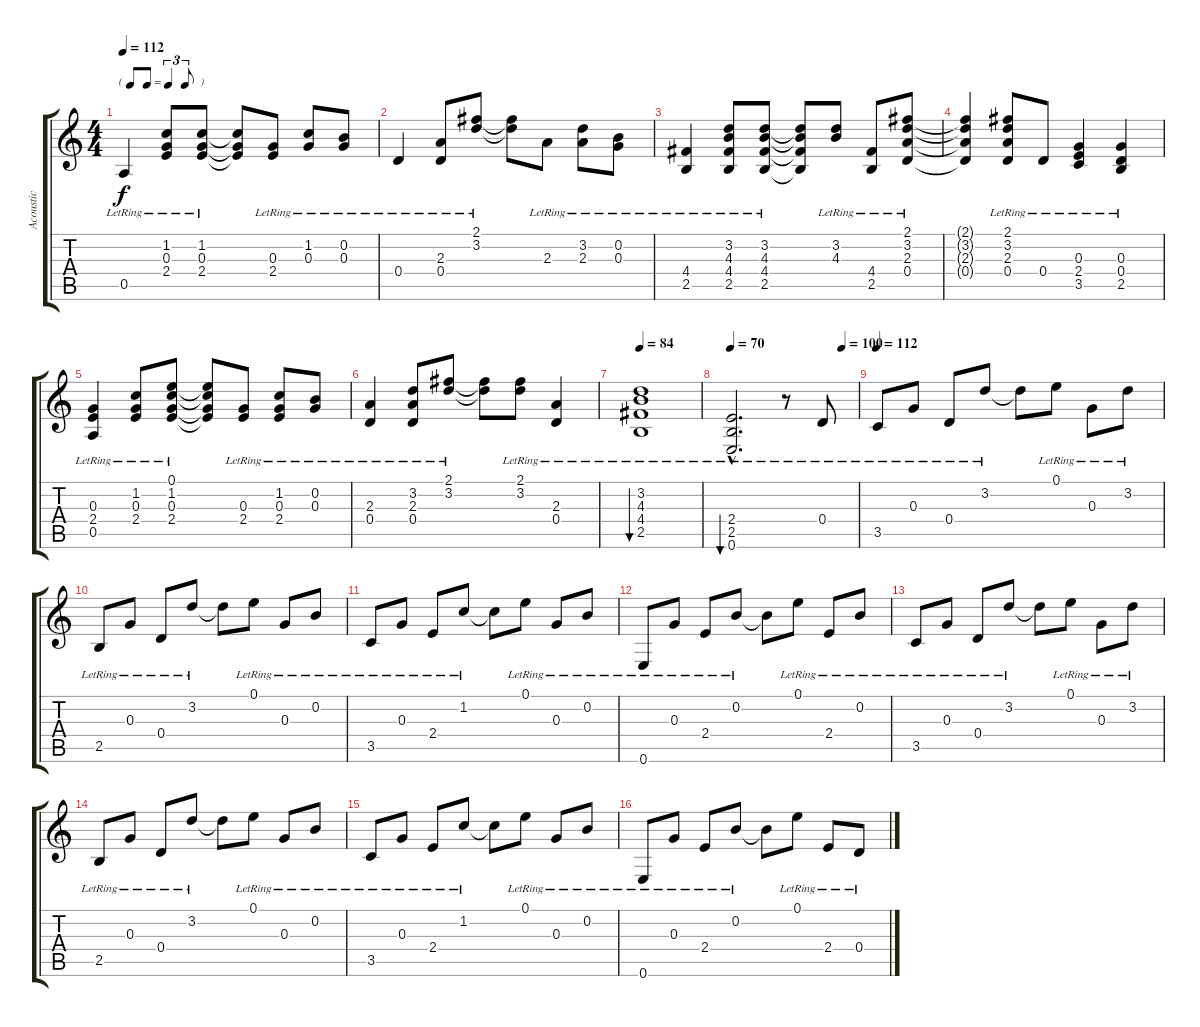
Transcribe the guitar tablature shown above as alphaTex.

\track ("Acoustic" "Acoustic") {instrument acousticguitarsteel}
\staff {score tabs}
\tuning (E4 B3 G3 D3 A2 E2) {hide}
\ts (4 4)
\tf triplet8th
\tempo 112
\clef g2
\ks c
0.5{lr}.4{dy f} (1.2{lr} 0.3{lr} 2.4{lr}).8 (1.2{lr} 0.3{lr} 2.4{lr}).8 (1.2{t} 0.3{t} 2.4{t}).8 (0.3{lr} 2.4{lr}).8 (1.2{lr} 0.3{lr}).8 (0.2{lr} 0.3{lr}).8 |
0.4{lr}.4 (2.3{lr} 0.4{lr}).8 (2.1{lr} 3.2{lr}).8 (2.1{t} 3.2{t}).8 2.3{lr}.8 (3.2{lr} 2.3{lr}).8 (0.2{lr} 0.3{lr}).8 |
(4.4{lr} 2.5{lr}).4 (3.2{lr} 4.3{lr} 4.4{lr} 2.5{lr}).8 (3.2{lr} 4.3{lr} 4.4{lr} 2.5{lr}).8 (3.2{t} 4.3{t} 4.4{t} 2.5{t}).8 (3.2{lr} 4.3{lr}).8 (4.4{lr} 2.5{lr}).8 (2.1{lr} 3.2{lr} 2.3{lr} 0.4{lr}).8 |
(2.1{t} 3.2{t} 2.3{t} 0.4{t}).4 (2.1{lr} 3.2{lr} 2.3{lr} 0.4{lr}).8 0.4{lr}.8 (0.3{lr} 2.4{lr} 3.5{lr}).4 (0.3{lr} 0.4{lr} 2.5{lr}).4 |
(0.3{lr} 2.4{lr} 0.5{lr}).4 (1.2{lr} 0.3{lr} 2.4{lr}).8 (0.1{lr} 1.2{lr} 0.3{lr} 2.4{lr}).8 (0.1{t} 1.2{t} 0.3{t} 2.4{t}).8 (0.3{lr} 2.4{lr}).8 (1.2{lr} 0.3{lr} 2.4{lr}).8 (0.2{lr} 0.3{lr}).8 |
(2.3{lr} 0.4{lr}).4 (3.2{lr} 2.3{lr} 0.4{lr}).8 (2.1{lr} 3.2{lr}).8 (2.1{t} 3.2{t}).8 (2.1{lr} 3.2{lr}).8 (2.3{lr} 0.4{lr}).4 |
\tempo 84
(3.2{lr} 4.3{lr} 4.4{lr} 2.5{lr}).1{bu 240} |
\tempo 70
\tempo (100 0.875)
(2.4{hac lr} 2.5{hac lr} 0.6{hac lr}).2{d bu 240} r.8 0.4{lr}.8 |
\tempo 112
3.5{lr}.8 0.3{lr}.8 0.4{lr}.8 3.2{lr}.8 3.2{t}.8 0.1{lr}.8 0.3{lr}.8 3.2{lr}.8 |
2.5{lr}.8 0.3{lr}.8 0.4{lr}.8 3.2{lr}.8 3.2{t}.8 0.1{lr}.8 0.3{lr}.8 0.2{lr}.8 |
3.5{lr}.8 0.3{lr}.8 2.4{lr}.8 1.2{lr}.8 1.2{t}.8 0.1{lr}.8 0.3{lr}.8 0.2{lr}.8 |
0.6{lr}.8 0.3{lr}.8 2.4{lr}.8 0.2{lr}.8 0.2{t}.8 0.1{lr}.8 2.4{lr}.8 0.2{lr}.8 |
3.5{lr}.8 0.3{lr}.8 0.4{lr}.8 3.2{lr}.8 3.2{t}.8 0.1{lr}.8 0.3{lr}.8 3.2{lr}.8 |
2.5{lr}.8 0.3{lr}.8 0.4{lr}.8 3.2{lr}.8 3.2{t}.8 0.1{lr}.8 0.3{lr}.8 0.2{lr}.8 |
3.5{lr}.8 0.3{lr}.8 2.4{lr}.8 1.2{lr}.8 1.2{t}.8 0.1{lr}.8 0.3{lr}.8 0.2{lr}.8 |
0.6{lr}.8 0.3{lr}.8 2.4{lr}.8 0.2{lr}.8 0.2{t}.8 0.1{lr}.8 2.4{lr}.8 0.4{lr}.8
